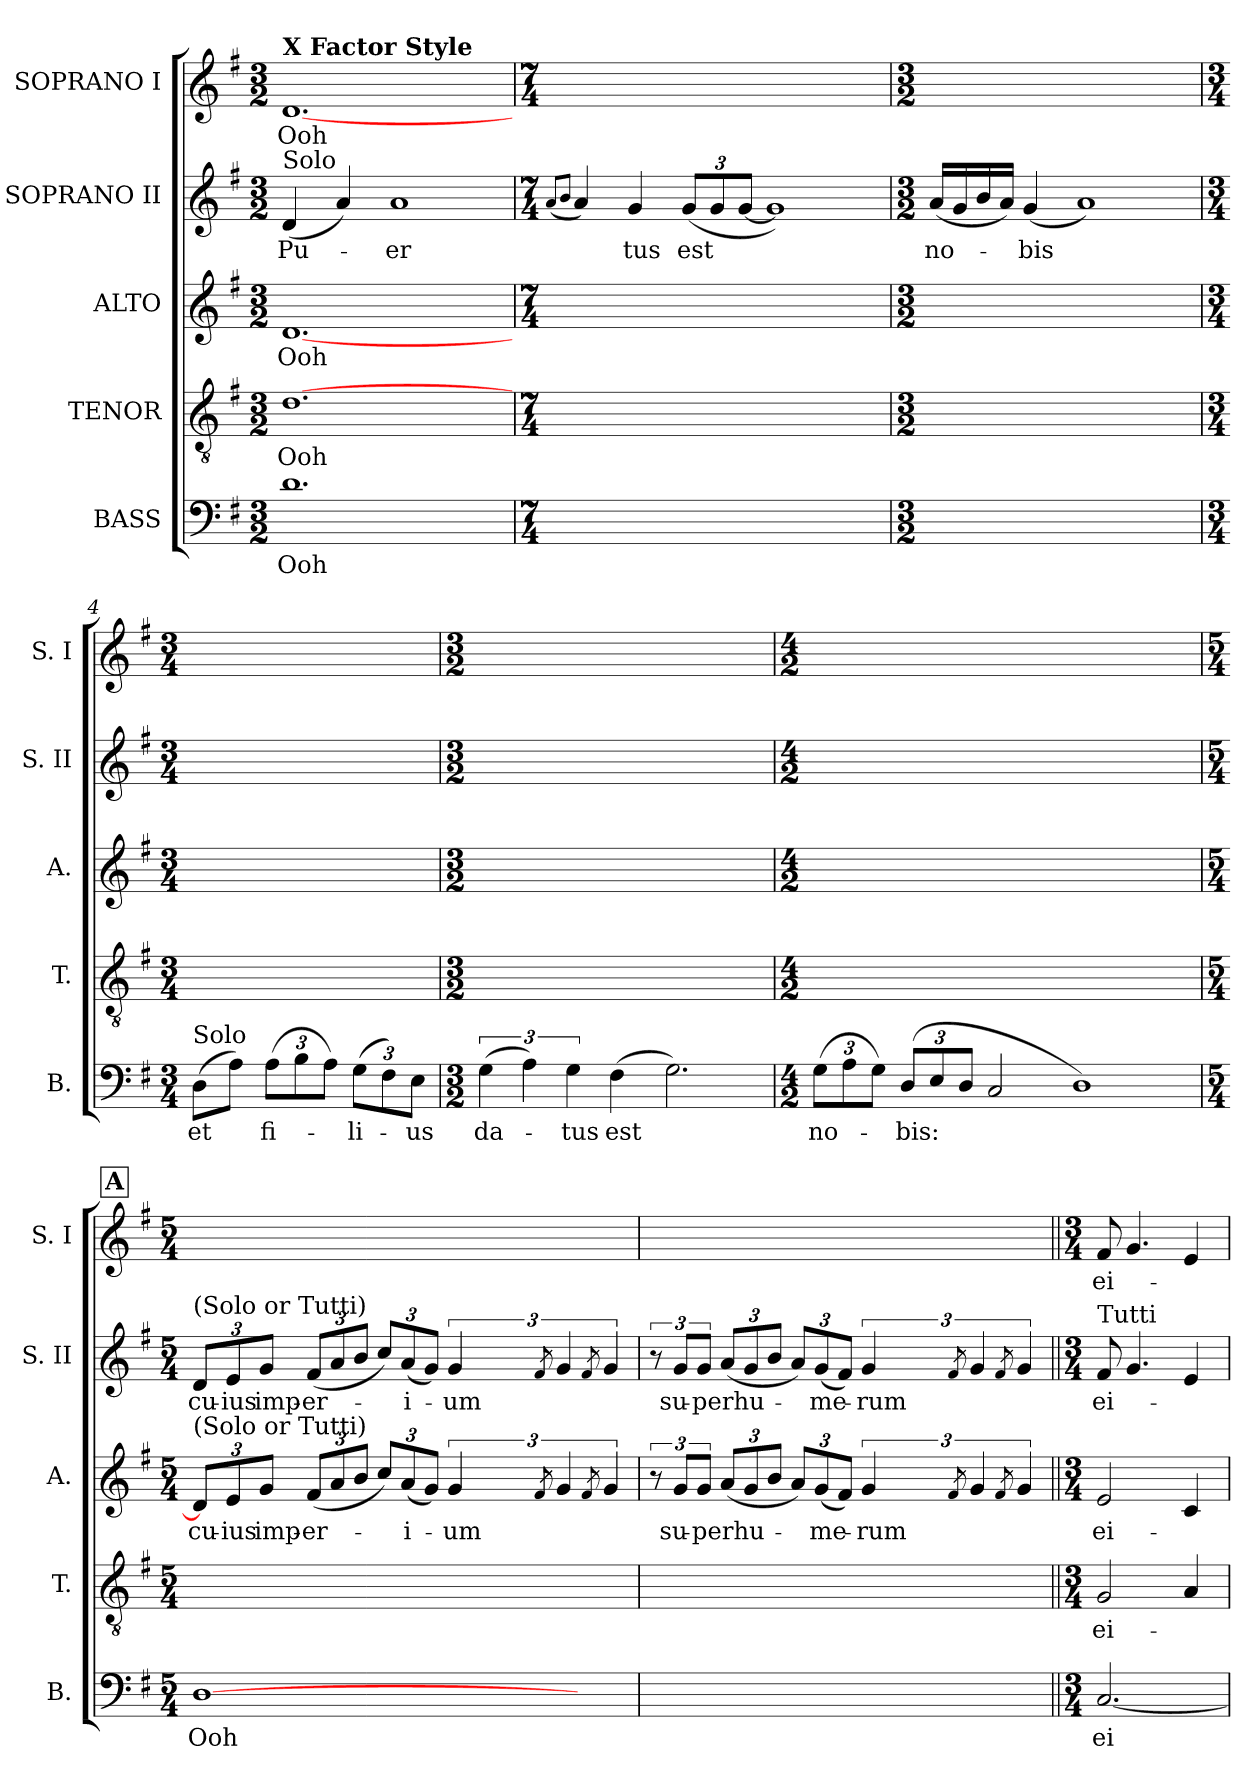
**kern	**text	**kern	**text	**kern	**text	**kern	**text	**kern	**text
*part5	*part5	*part4	*part4	*part3	*part3	*part2	*part2	*part1	*part1
*staff5	*staff5	*staff4	*staff4	*staff3	*staff3	*staff2	*staff2	*staff1	*staff1
*I"BASS	*	*I"TENOR	*	*I"ALTO	*	*I"SOPRANO II	*	*I"SOPRANO I	*
*I'B.	*	*I'T.	*	*I'A.	*	*I'S. II	*	*I'S. I	*
*clefF4	*	*clefGv2	*	*clefG2	*	*clefG2	*	*clefG2	*
*	*	*ITrd7c12	*	*	*	*	*	*	*
*k[f#]	*	*k[f#]	*	*k[f#]	*	*k[f#]	*	*k[f#]	*
*G:	*	*G:	*	*G:	*	*G:	*	*G:	*
*M3/2	*	*M3/2	*	*M3/2	*	*M3/2	*	*M3/2	*
=1	=1	=1	=1	=1	=1	=1	=1	=1	=1
!	!	!	!	!	!	!	!	!LO:TX:a:B:t=X Factor Style	!
!	!	!	!	!	!	!LO:TX:a:t=Solo	!	!	!
!	!LO:LY:b	!	!LO:LY:b	!	!LO:LY:b	!	!LO:LY:b	!	!LO:LY:b
1.d	Ooh	[1.D	Ooh	[1.d	Ooh	(<4d/	Pu-	[1.d	Ooh
.	.	.	.	.	.	4a/)	.	.	.
!	!	!	!	!	!	!	!LO:LY:b	!	!
.	.	.	.	.	.	1a	-er	.	.
=2	=2	=2	=2	=2	=2	=2	=2	=2	=2
*M7/4	*	*M7/4	*	*M7/4	*	*M7/4	*	*M7/4	*
.	.	.	.	.	.	(<8qa/L	.	.	.
.	.	.	.	.	.	8qb/J	.	.	.
1..ryy	.	1..ryy	.	1..ryy	.	4a/)	.	1..ryy	.
!	!	!	!	!	!	!	!LO:LY:b	!	!
.	.	.	.	.	.	4g/	-tus	.	.
*	*	*	*	*	*	*Xbrackettup	*	*	*
!	!	!	!	!	!	!	!LO:LY:b	!	!
.	.	.	.	.	.	(<12g/L	est	.	.
.	.	.	.	.	.	12g/	.	.	.
.	.	.	.	.	.	[12g/J	.	.	.
.	.	.	.	.	.	1g])	.	.	.
=3	=3	=3	=3	=3	=3	=3	=3	=3	=3
*M3/2	*	*M3/2	*	*M3/2	*	*M3/2	*	*M3/2	*
!	!	!	!	!	!	!	!LO:LY:b	!	!
1.ryy	.	1.ryy	.	1.ryy	.	(<16a/LL	no-	1.ryy	.
.	.	.	.	.	.	16g/	.	.	.
.	.	.	.	.	.	16b/	.	.	.
.	.	.	.	.	.	16a/JJ)	.	.	.
!	!	!	!	!	!	!	!LO:LY:b	!	!
.	.	.	.	.	.	(<4g/	-bis	.	.
.	.	.	.	.	.	1a)	.	.	.
!!LO:LB:g=z
=4	=4	=4	=4	=4	=4	=4	=4	=4	=4
*M3/4	*	*M3/4	*	*M3/4	*	*M3/4	*	*M3/4	*
!LO:TX:a:t=Solo	!	!	!	!	!	!	!	!	!
!	!LO:LY:b	!	!	!	!	!	!	!	!
(>8D\L	et	2.ryy	.	2.ryy	.	2.ryy	.	2.ryy	.
8A\J)	.	.	.	.	.	.	.	.	.
*Xbrackettup	*	*	*	*	*	*	*	*	*
!	!LO:LY:b	!	!	!	!	!	!	!	!
(>12A\L	fi-	.	.	.	.	.	.	.	.
12B\	.	.	.	.	.	.	.	.	.
12A\J)	.	.	.	.	.	.	.	.	.
!	!LO:LY:b	!	!	!	!	!	!	!	!
(>12G\L	-li-	.	.	.	.	.	.	.	.
12F#\)	.	.	.	.	.	.	.	.	.
!	!LO:LY:b	!	!	!	!	!	!	!	!
12E\J	-us	.	.	.	.	.	.	.	.
=5	=5	=5	=5	=5	=5	=5	=5	=5	=5
*M3/2	*	*M3/2	*	*M3/2	*	*M3/2	*	*M3/2	*
*brackettup	*	*	*	*	*	*	*	*	*
!	!LO:LY:b	!	!	!	!	!	!	!	!
(>6G\	da-	1.ryy	.	1.ryy	.	1.ryy	.	1.ryy	.
6A\)	.	.	.	.	.	.	.	.	.
!	!LO:LY:b	!	!	!	!	!	!	!	!
6G\	-tus	.	.	.	.	.	.	.	.
!	!LO:LY:b	!	!	!	!	!	!	!	!
(>4F#\	est	.	.	.	.	.	.	.	.
2.G\)	.	.	.	.	.	.	.	.	.
=6	=6	=6	=6	=6	=6	=6	=6	=6	=6
*M4/2	*	*M4/2	*	*M4/2	*	*M4/2	*	*M4/2	*
*Xbrackettup	*	*	*	*	*	*	*	*	*
!	!LO:LY:b	!	!	!	!	!	!	!	!
(>12G\L	no-	0ryy	.	0ryy	.	0ryy	.	0ryy	.
12A\	.	.	.	.	.	.	.	.	.
12G\J)	.	.	.	.	.	.	.	.	.
!	!LO:LY:b	!	!	!	!	!	!	!	!
(>12D/L	-bis:	.	.	.	.	.	.	.	.
12E/	.	.	.	.	.	.	.	.	.
12D/J	.	.	.	.	.	.	.	.	.
2C/	.	.	.	.	.	.	.	.	.
1D)	.	.	.	.	.	.	.	.	.
!!LO:PB:g=z
!!LO:REH:place=s1:a:B:fs=19.4262:t=A
=7	=7	=7	=7	=7	=7	=7	=7	=7	=7
*M5/4	*	*M5/4	*	*M5/4	*	*M5/4	*	*M5/4	*
!	!LO:LY:b	!	!	!	!	!	!	!	!
*	*	*	*	*Xbrackettup	*	*	*	*	*
!	!	!	!	!	!	!LO:TX:a:t=(Solo or Tutti)	!	!	!
!	!	!	!	!LO:TX:a:t=(Solo or Tutti)	!	!	!	!	!
!	!	!	!	!	!LO:LY:b	!	!LO:LY:b	!	!
[1D	Ooh	1ryy	.	12d/L]	cu-	12d/L	cu-	1ryy	.
!	!	!	!	!	!LO:LY:b	!	!LO:LY:b	!	!
.	.	.	.	12e/	-ius	12e/	-ius	.	.
!	!	!	!	!	!LO:LY:b	!	!LO:LY:b	!	!
.	.	.	.	12g/J	imp-	12g/J	imp-	.	.
!	!	!	!	!	!LO:LY:b	!	!LO:LY:b	!	!
.	.	.	.	(<12f#/L	-er-	(<12f#/L	-er-	.	.
.	.	.	.	12a/	.	12a/	.	.	.
.	.	.	.	12b/J	.	12b/J	.	.	.
.	.	.	.	12cc/L)	.	12cc/L)	.	.	.
!	!	!	!	!	!LO:LY:b	!	!LO:LY:b	!	!
.	.	.	.	(<12a/	-i-	(<12a/	-i-	.	.
.	.	.	.	12g/J)	.	12g/J)	.	.	.
*	*	*	*	*brackettup	*	*	*	*	*
!	!	!	!	!	!LO:LY:b	!	!	!	!
*	*	*	*	*	*	*brackettup	*	*	*
!	!	!	!	!	!	!	!LO:LY:b	!	!
.	.	.	.	6g/	-um	6g/	-um	.	.
.	.	.	.	8qf#/	.	8qf#/	.	.	.
.	.	.	.	6g/	.	6g/	.	.	.
4ryy	.	4ryy	.	.	.	.	.	4ryy	.
.	.	.	.	8qf#/	.	8qf#/	.	.	.
.	.	.	.	6g/	.	6g/	.	.	.
=8	=8	=8	=8	=8	=8	=8	=8	=8	=8
1ryy	.	1ryy	.	12r	.	12r	.	2.ryy	.
!	!	!	!	!	!LO:LY:b	!	!LO:LY:b	!	!
.	.	.	.	12g/L	su-	12g/L	su-	.	.
!	!	!	!	!	!LO:LY:b	!	!LO:LY:b	!	!
.	.	.	.	12g/J	-perhu-	12g/J	-perhu-	.	.
*	*	*	*	*Xbrackettup	*	*Xbrackettup	*	*	*
.	.	.	.	(<12a/L	.	(<12a/L	.	.	.
.	.	.	.	12g/	.	12g/	.	.	.
.	.	.	.	12b/J	.	12b/J	.	.	.
.	.	.	.	12a/L)	.	12a/L)	.	.	.
!	!	!	!	!	!LO:LY:b	!	!LO:LY:b	!	!
.	.	.	.	(<12g/	-me-	(<12g/	-me-	.	.
.	.	.	.	12f#/J)	.	12f#/J)	.	.	.
*	*	*	*	*brackettup	*	*	*	*	*
!	!	!	!	!	!LO:LY:b	!	!	!	!
*	*	*	*	*	*	*brackettup	*	*	*
!	!	!	!	!	!	!	!LO:LY:b	!	!
.	.	.	.	6g/	-rum	6g/	-rum	2ryy	.
.	.	.	.	8qf#/	.	8qf#/	.	.	.
.	.	.	.	6g/	.	6g/	.	.	.
4ryy	.	4ryy	.	.	.	.	.	.	.
.	.	.	.	8qf#/	.	8qf#/	.	.	.
.	.	.	.	6g/	.	6g/	.	.	.
!!LO:LB:g=z
=9||	=9||	=9||	=9||	=9||	=9||	=9||	=9||	=9||	=9||
*M3/4	*	*M3/4	*	*M3/4	*	*M3/4	*	*M3/4	*
!	!	!	!	!	!	!LO:TX:a:t=Tutti	!	!	!
!	!LO:LY:b	!	!LO:LY:b	!	!LO:LY:b	!	!LO:LY:b	!	!LO:LY:b
[2.C/	ei-	2GG/	ei-	2e/	ei-	8f#/	ei-	8f#/	ei-
.	.	.	.	.	.	4.g/	.	4.g/	.
.	.	4AA/	.	4c/	.	4e/	.	4e/	.
=	=	=	=	=	=	=	=	=	=
*-	*-	*-	*-	*-	*-	*-	*-	*-	*-
